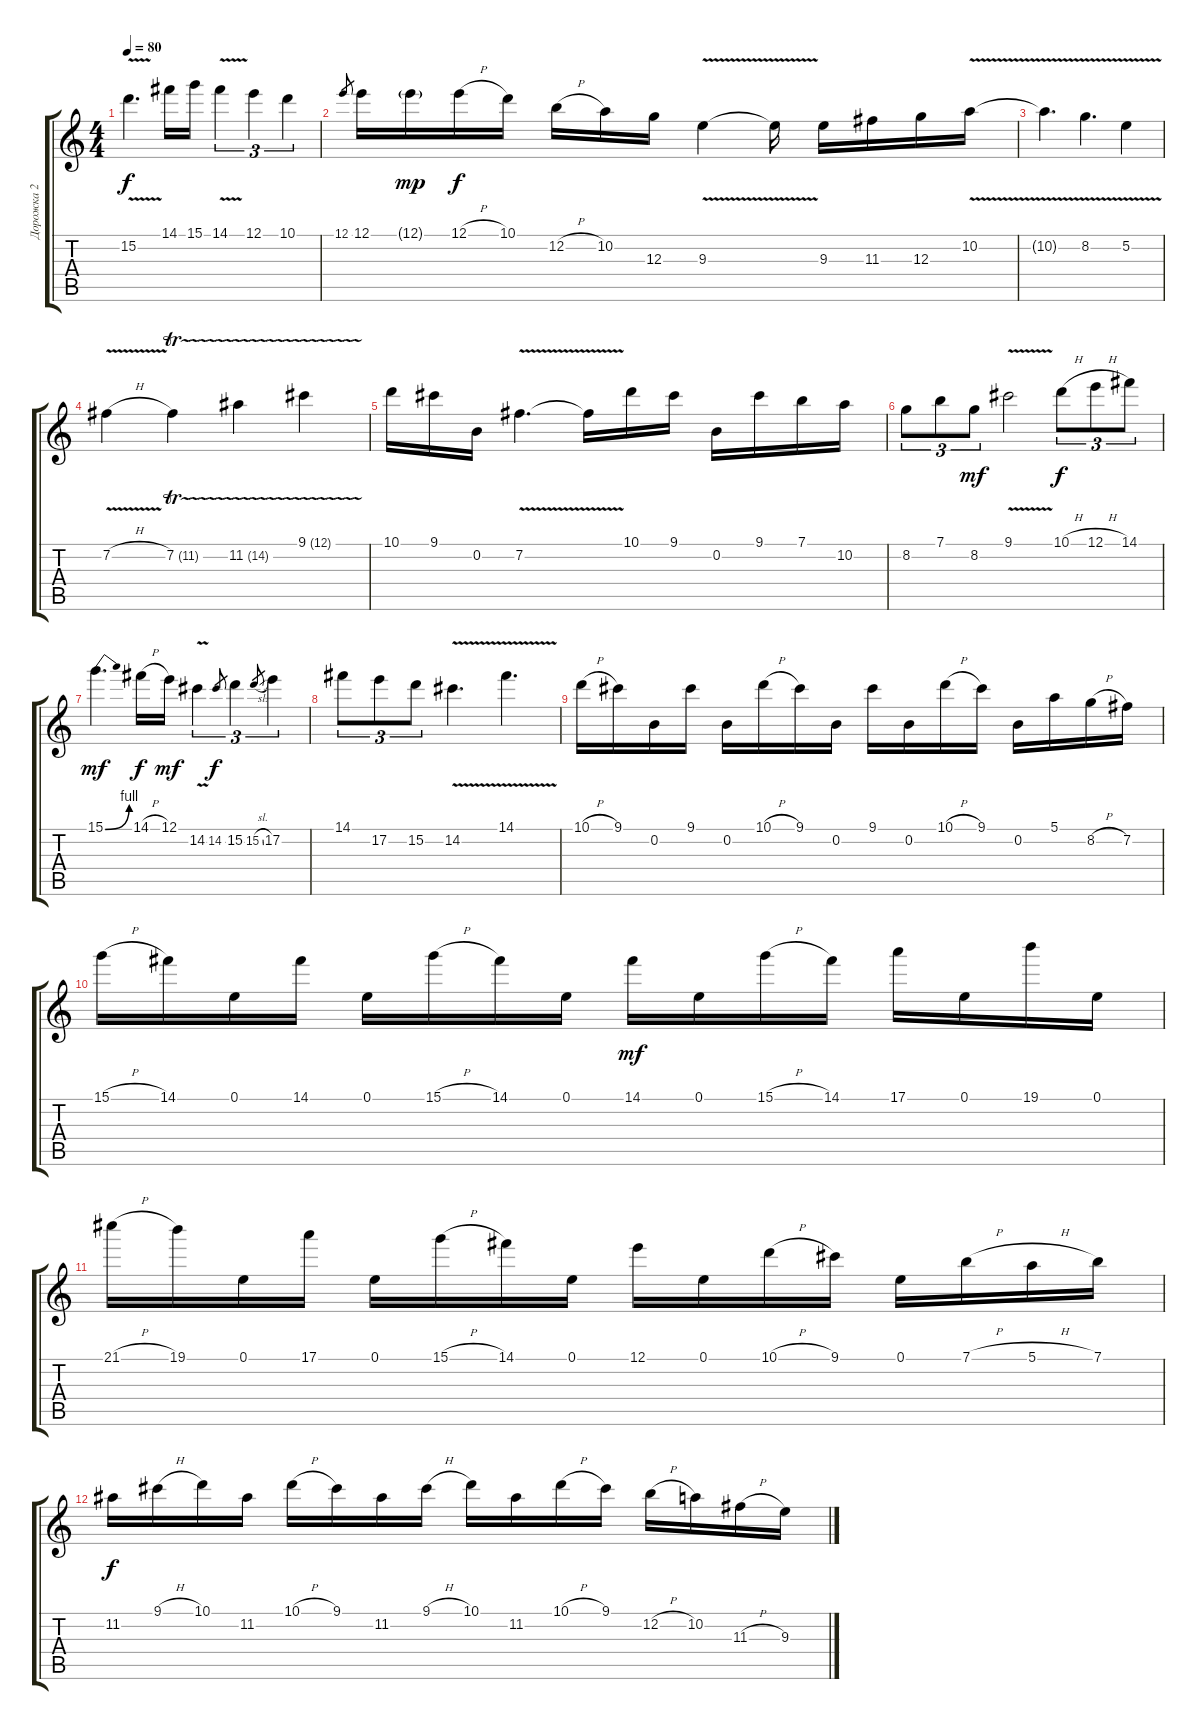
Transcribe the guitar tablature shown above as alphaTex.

\track ("Дорожка 2" "Дорожка 2") {instrument electricguitarjazz}
\staff {score tabs}
\tuning (E4 B3 G3 D3 A2 E2) {hide}
\ts (4 4)
\tempo 80
\clef g2
\ks c
15.2{v}.4{d dy f} 14.1.16 15.1.16 14.1{v}.4{tu (3 2)} 12.1.4{tu (3 2)} 10.1.4{tu (3 2)} |
12.1.8{gr} 12.1.16 12.1{g}.16{dy mp} 12.1{h}.16{dy f} 10.1.16 12.2{h}.16 10.2.16 12.3.16 9.3{v}.4 9.3{t}.16 9.3.16 11.3.16 12.3.16 10.2{v}.16 |
10.2{t}.4{d} 8.2{v}.4{d} 5.2{v}.4 |
7.2{v h}.4 7.2{tr (11 64)}.4 11.2{tr (14 64)}.4 9.1{tr (12 64)}.4 |
10.1.16 9.1.16 0.2.16 7.2{v}.4{d} 7.2{t}.16 10.1.16 9.1.16 0.2.16 9.1.16 7.1.16 10.2.16 |
8.2.8{tu (3 2)} 7.1.8{tu (3 2)} 8.2.8{tu (3 2) dy mf} 9.1{v}.2 10.1{h}.8{tu (3 2) dy f} 12.1{h}.8{tu (3 2)} 14.1.8{tu (3 2)} |
15.1{be (bend 0 0 60 4)}.4{d dy mf} 14.1{h}.16{dy f} 12.1.16{dy mf} 14.2{v}.4{tu (3 2)} 14.2.8{gr dy f} 15.2.4{tu (3 2)} 15.2{sl}.8{gr} 17.2.4{tu (3 2)} |
14.1.8{tu (3 2)} 17.2.8{tu (3 2)} 15.2.8{tu (3 2)} 14.2{v}.4{d} 14.1{v}.4{d} |
10.1{h}.16 9.1.16 0.2.16 9.1.16 0.2.16 10.1{h}.16 9.1.16 0.2.16 9.1.16 0.2.16 10.1{h}.16 9.1.16 0.2.16 5.1.16 8.2{h}.16 7.2.16 |
15.1{h}.16 14.1.16 0.1.16 14.1.16 0.1.16 15.1{h}.16 14.1.16 0.1.16 14.1.16{dy mf} 0.1.16 15.1{h}.16 14.1.16 17.1.16 0.1.16 19.1.16 0.1.16 |
21.1{h}.16 19.1.16 0.1.16 17.1.16 0.1.16 15.1{h}.16 14.1.16 0.1.16 12.1.16 0.1.16 10.1{h}.16 9.1.16 0.1.16 7.1{h}.16 5.1{h}.16 7.1.16 |
11.2.16{dy f} 9.1{h}.16 10.1.16 11.2.16 10.1{h}.16 9.1.16 11.2.16 9.1{h}.16 10.1.16 11.2.16 10.1{h}.16 9.1.16 12.2{h}.16 10.2.16 11.3{h}.16 9.3.16
